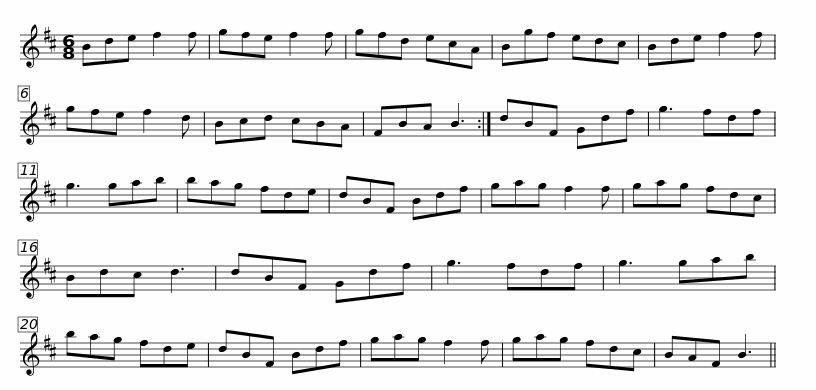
X:1
L:1/8
M:6/8
I:linebreak $
K:Bmin
V:1 treble
V:1
 Bde f2 f | gfe f2 f | gfd ecA | Bgf edc | Bde f2 f | %5
 gfe f2 d | Bcd cBA | FBA B3 :|$ dBF Gdf | g3 fdf | %10
 g3 gab | bag fde | dBF Bdf | gag f2 f | gag fdc | %15
 Bdc d3 |$ dBF Gdf | g3 fdf | g3 gab | bag fde | %20
 dBF Bdf | gag f2 f | gag fdc | BAF B3 || %24
